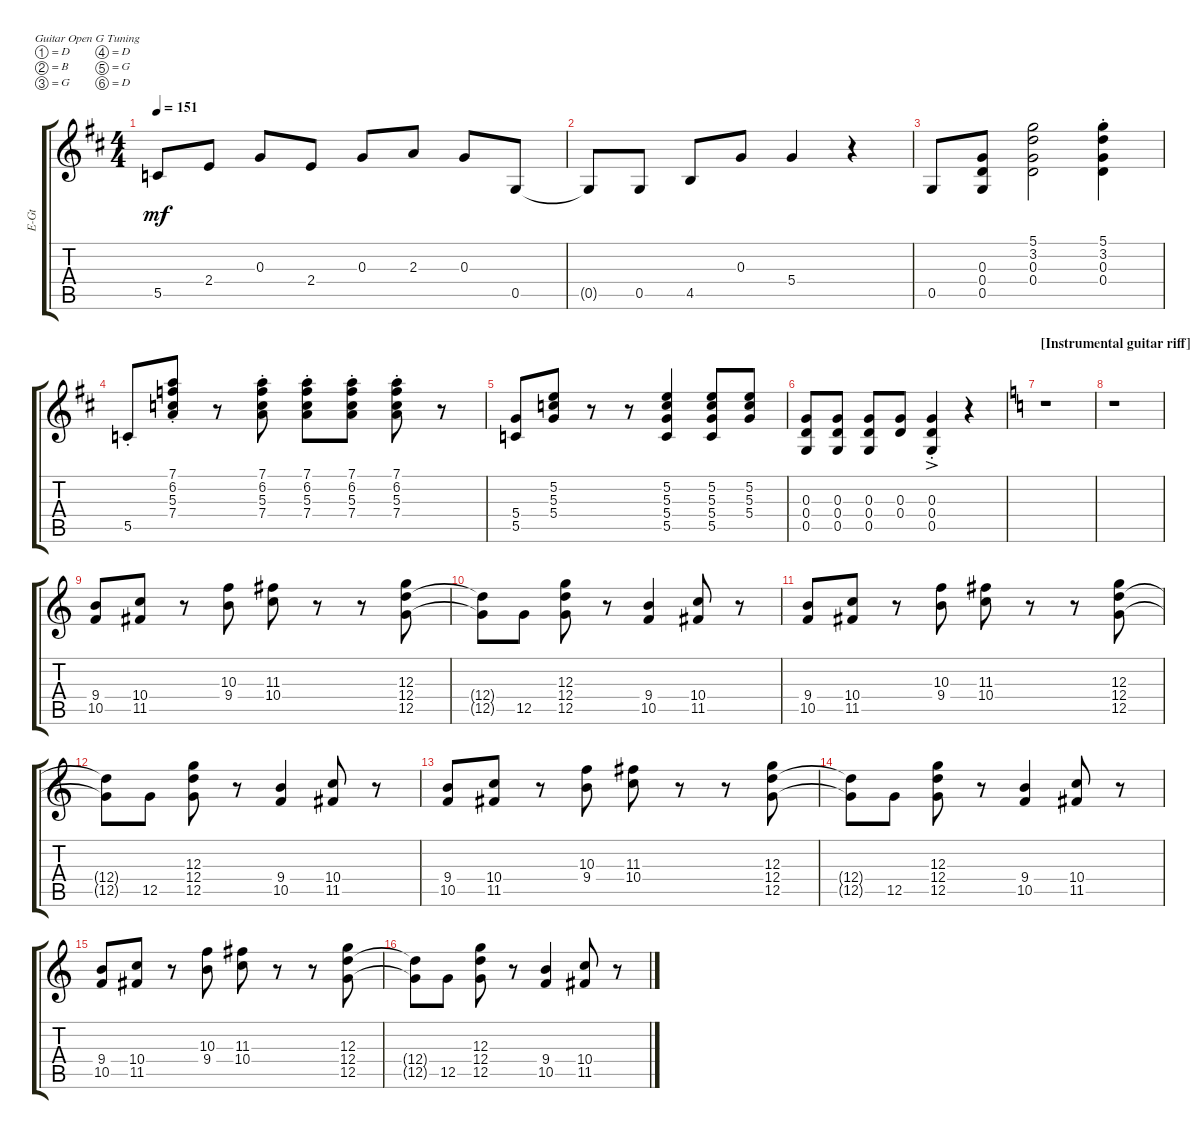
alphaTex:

\bracketExtendMode groupsimilarinstruments
\track ("Electric Guitar-Keith" "E-Gt") {instrument overdrivenguitar}
\staff {score tabs}
\tuning (D4 B3 G3 D3 G2 D2)
\ts (4 4)
\tempo 151
\clef g2
\ks d
5.5{acc forcenatural}.8{dy mf beam Up} 2.4{acc forcenatural}.8{beam Up} 0.3{acc forcenatural}.8{beam Up} 2.4{acc forcenatural}.8{beam Up} 0.3{acc forcenatural}.8{beam Up} 2.3{acc forcenatural}.8{beam Up} 0.3{acc forcenatural}.8{beam Up} 0.5{acc forcenatural}.8{beam Up} |
0.5{t acc forcenatural}.8{beam Up} 0.5{acc forcenatural}.8{beam Up} 4.5{acc forcenatural}.8{beam Up} 0.3{acc forcenatural}.8{beam Up} 5.4{acc forcenatural}.4{beam Up} r.4{beam Down} |
0.5{acc forcenatural}.8{beam Up} (0.5{acc forcenatural} 0.4{acc forcenatural} 0.3{acc forcenatural}).8{beam Up} (0.4{acc forcenatural} 0.3{acc forcenatural} 3.2{acc forcenatural} 5.1{acc forcenatural}).2{beam Down} (0.4{st acc forcenatural} 0.3{st acc forcenatural} 3.2{st acc forcenatural} 5.1{st acc forcenatural}).4{beam Down} |
5.5{st acc forcenatural}.8{beam Up} (7.4{st acc forcenatural} 5.3{st acc forcenatural} 6.2{st acc forcenatural} 7.1{st acc forcenatural}).8{beam Up} r.8{beam Down} (7.4{st acc forcenatural} 5.3{st acc forcenatural} 6.2{st acc forcenatural} 7.1{st acc forcenatural}).8{beam Down} (7.4{st acc forcenatural} 5.3{st acc forcenatural} 6.2{st acc forcenatural} 7.1{st acc forcenatural}).8{beam Down} (7.4{st acc forcenatural} 5.3{st acc forcenatural} 6.2{st acc forcenatural} 7.1{st acc forcenatural}).8{beam Down} (7.4{st acc forcenatural} 5.3{st acc forcenatural} 6.2{st acc forcenatural} 7.1{st acc forcenatural}).8{beam Down} r.8{beam Down} |
(5.5{acc forcenatural} 5.4{acc forcenatural}).8{beam Up} (5.4{acc forcenatural} 5.3{acc forcenatural} 5.2{acc forcenatural}).8{beam Up} r.8{beam Down} r.8{beam Down} (5.5{acc forcenatural} 5.4{acc forcenatural} 5.3{acc forcenatural} 5.2{acc forcenatural}).4{beam Up} (5.5{acc forcenatural} 5.4{acc forcenatural} 5.3{acc forcenatural} 5.2{acc forcenatural}).8{beam Up} (5.4{acc forcenatural} 5.3{acc forcenatural} 5.2{acc forcenatural}).8{beam Up} |
(0.5{acc forcenatural} 0.4{acc forcenatural} 0.3{acc forcenatural}).8{beam Up} (0.5{acc forcenatural} 0.4{acc forcenatural} 0.3{acc forcenatural}).8{beam Up} (0.5{acc forcenatural} 0.4{acc forcenatural} 0.3{acc forcenatural}).8{beam Up} (0.4{acc forcenatural} 0.3{acc forcenatural}).8{beam Up} (0.5{ac st acc forcenatural} 0.4{ac st acc forcenatural} 0.3{ac st acc forcenatural}).4{beam Up} r.4{beam Down} |
\section ("" "[Instrumental guitar riff]")
\ks aminor
r.1{beam Down} |
r.1{beam Down} |
(10.5 9.4).8{instrument overdrivenguitar beam Up} (11.5{acc #} 10.4).8{beam Up} r.8{beam Down} (9.4 10.3).8{beam Down} (10.4 11.3{acc #}).8{beam Down} r.8{beam Down} r.8{beam Down} (12.5 12.4 12.3).8{beam Down} |
(12.5{t} 12.4{t}).8{beam Down} 12.5.8{beam Down} (12.5 12.4 12.3).8{beam Down} r.8{beam Down} (10.5 9.4).4{beam Up} (11.5{acc #} 10.4).8{beam Up} r.8{beam Down} |
(10.5 9.4).8{beam Up} (11.5{acc #} 10.4).8{beam Up} r.8{beam Down} (9.4 10.3).8{beam Down} (10.4 11.3{acc #}).8{beam Down} r.8{beam Down} r.8{beam Down} (12.5 12.4 12.3).8{beam Down} |
(12.5{t} 12.4{t}).8{beam Down} 12.5.8{beam Down} (12.5 12.4 12.3).8{beam Down} r.8{beam Down} (10.5 9.4).4{beam Up} (11.5{acc #} 10.4).8{beam Up} r.8{beam Down} |
(10.5 9.4).8{beam Up} (11.5{acc #} 10.4).8{beam Up} r.8{beam Down} (9.4 10.3).8{beam Down} (10.4 11.3{acc #}).8{beam Down} r.8{beam Down} r.8{beam Down} (12.5 12.4 12.3).8{beam Down} |
(12.5{t} 12.4{t}).8{beam Down} 12.5.8{beam Down} (12.5 12.4 12.3).8{beam Down} r.8{beam Down} (10.5 9.4).4{beam Up} (11.5{acc #} 10.4).8{beam Up} r.8{beam Down} |
(10.5 9.4).8{beam Up} (11.5{acc #} 10.4).8{beam Up} r.8{beam Down} (9.4 10.3).8{beam Down} (10.4 11.3{acc #}).8{beam Down} r.8{beam Down} r.8{beam Down} (12.5 12.4 12.3).8{beam Down} |
(12.5{t} 12.4{t}).8{beam Down} 12.5.8{beam Down} (12.5 12.4 12.3).8{beam Down} r.8{beam Down} (10.5 9.4).4{beam Up} (11.5{acc #} 10.4).8{beam Up} r.8{beam Down}
